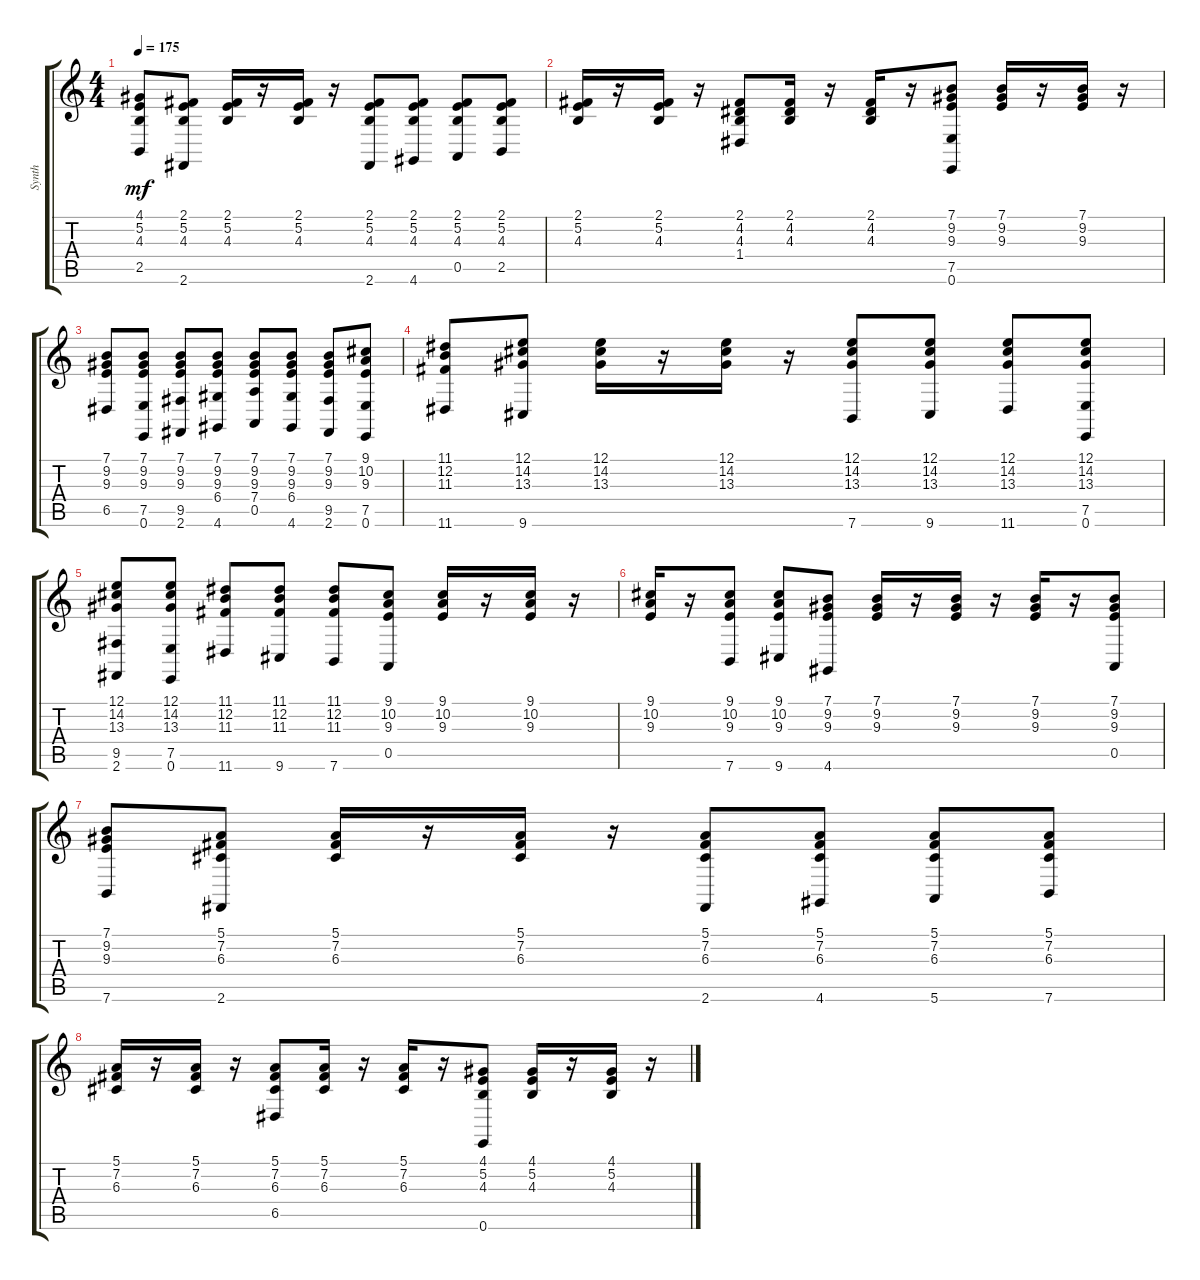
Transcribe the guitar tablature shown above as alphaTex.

\track ("Synth" "Synth") {instrument stringensemble1}
\staff {score tabs}
\tuning (E4 B3 G3 D3 A2 E2) {hide}
\ts (4 4)
\tempo 175
\clef g2
\ks c
(4.1 5.2 4.3 2.5).8{dy mf} (2.1 5.2 4.3 2.6).8 (2.1 5.2 4.3).16 r.16 (2.1 5.2 4.3).16 r.16 (2.1 5.2 4.3 2.6).8 (2.1 5.2 4.3 4.6).8 (2.1 5.2 4.3 0.5).8 (2.1 5.2 4.3 2.5).8 |
(2.1 5.2 4.3).16 r.16 (2.1 5.2 4.3).16 r.16 (2.1 4.2 4.3 1.4).8 (2.1 4.2 4.3).16 r.16 (2.1 4.2 4.3).16 r.16 (7.1 9.2 9.3 7.5 0.6).8 (7.1 9.2 9.3).16 r.16 (7.1 9.2 9.3).16 r.16 |
(7.1 9.2 9.3 6.5).8 (7.1 9.2 9.3 7.5 0.6).8 (7.1 9.2 9.3 9.5 2.6).8 (7.1 9.2 9.3 6.4 4.6).8 (7.1 9.2 9.3 7.4 0.5).8 (7.1 9.2 9.3 6.4 4.6).8 (7.1 9.2 9.3 9.5 2.6).8 (9.1 10.2 9.3 7.5 0.6).8 |
(11.1 12.2 11.3 11.6).8 (12.1 14.2 13.3 9.6).8 (12.1 14.2 13.3).16 r.16 (12.1 14.2 13.3).16 r.16 (12.1 14.2 13.3 7.6).8 (12.1 14.2 13.3 9.6).8 (12.1 14.2 13.3 11.6).8 (12.1 14.2 13.3 7.5 0.6).8 |
(12.1 14.2 13.3 9.5 2.6).8 (12.1 14.2 13.3 7.5 0.6).8 (11.1 12.2 11.3 11.6).8 (11.1 12.2 11.3 9.6).8 (11.1 12.2 11.3 7.6).8 (9.1 10.2 9.3 0.5).8 (9.1 10.2 9.3).16 r.16 (9.1 10.2 9.3).16 r.16 |
(9.1 10.2 9.3).16 r.16 (9.1 10.2 9.3 7.6).8 (9.1 10.2 9.3 9.6).8 (7.1 9.2 9.3 4.6).8 (7.1 9.2 9.3).16 r.16 (7.1 9.2 9.3).16 r.16 (7.1 9.2 9.3).16 r.16 (7.1 9.2 9.3 0.5).8 |
(7.1 9.2 9.3 7.6).8 (5.1 7.2 6.3 2.6).8 (5.1 7.2 6.3).16 r.16 (5.1 7.2 6.3).16 r.16 (5.1 7.2 6.3 2.6).8 (5.1 7.2 6.3 4.6).8 (5.1 7.2 6.3 5.6).8 (5.1 7.2 6.3 7.6).8 |
(5.1 7.2 6.3).16 r.16 (5.1 7.2 6.3).16 r.16 (5.1 7.2 6.3 6.5).8 (5.1 7.2 6.3).16 r.16 (5.1 7.2 6.3).16 r.16 (4.1 5.2 4.3 0.6).8 (4.1 5.2 4.3).16 r.16 (4.1 5.2 4.3).16 r.16
